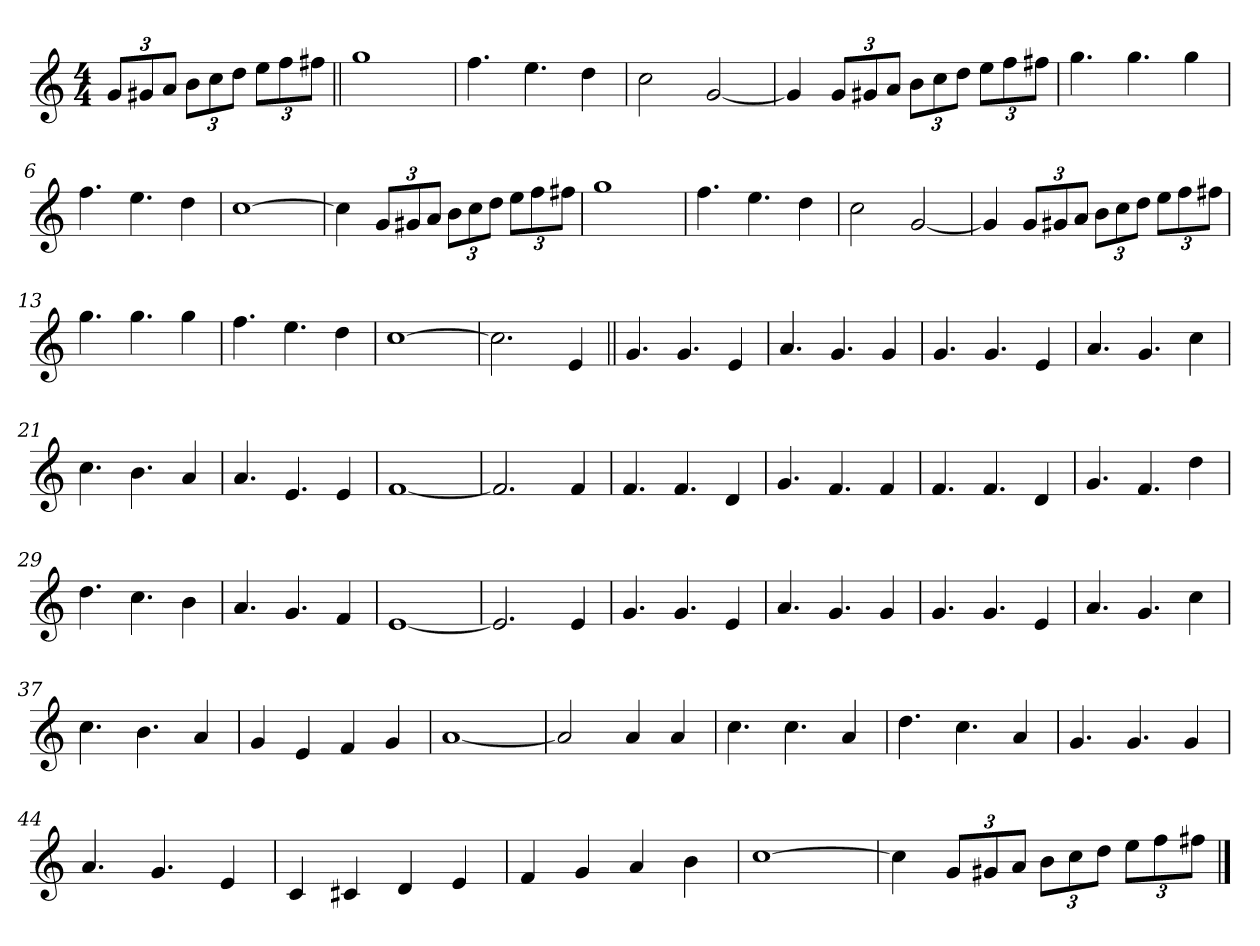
**kern
*part1
*staff1
*clefG2
*k[]
*C:
*M4/4
=
12g/L
12g#X/
12a/J
12b\L
12cc\
12dd\J
12ee\L
12ff\
12ff#X\J
=1||
1gg
=2
4.ff\
4.ee\
4dd\
=3
2cc\
[2g/
=4
4g/]
12g/L
12g#X/
12a/J
12b\L
12cc\
12dd\J
12ee\L
12ff\
12ff#X\J
=5
4.gg\
4.gg\
4gg\
=6
4.ff\
4.ee\
4dd\
!!LO:LB:g=z
=7
[1cc
=8
4cc\]
12g/L
12g#X/
12a/J
12b\L
12cc\
12dd\J
12ee\L
12ff\
12ff#X\J
=9
1gg
=10
4.ff\
4.ee\
4dd\
=11
2cc\
[2g/
=12
4g/]
12g/L
12g#X/
12a/J
12b\L
12cc\
12dd\J
12ee\L
12ff\
12ff#X\J
=13
4.gg\
4.gg\
4gg\
=14
4.ff\
4.ee\
4dd\
!!LO:LB:g=z
=15
[1cc
=16
2.cc\]
4e/
=17||
4.g/
4.g/
4e/
=18
4.a/
4.g/
4g/
=19
4.g/
4.g/
4e/
=20
4.a/
4.g/
4cc\
=21
4.cc\
4.b\
4a/
=22
4.a/
4.e/
4e/
!!LO:LB:g=z
=23
[1f
=24
2.f/]
4f/
=25
4.f/
4.f/
4d/
=26
4.g/
4.f/
4f/
=27
4.f/
4.f/
4d/
=28
4.g/
4.f/
4dd\
=29
4.dd\
4.cc\
4b\
=30
4.a/
4.g/
4f/
!!LO:LB:g=z
=31
[1e
=32
2.e/]
4e/
=33
4.g/
4.g/
4e/
=34
4.a/
4.g/
4g/
=35
4.g/
4.g/
4e/
=36
4.a/
4.g/
4cc\
=37
4.cc\
4.b\
4a/
=38
4g/
4e/
4f/
4g/
!!LO:LB:g=z
=39
[1a
=40
2a/]
4a/
4a/
=41
4.cc\
4.cc\
4a/
=42
4.dd\
4.cc\
4a/
=43
4.g/
4.g/
4g/
=44
4.a/
4.g/
4e/
=45
4c/
4c#X/
4d/
4e/
=46
4f/
4g/
4a/
4b\
!!LO:LB:g=z
=47
[1cc
=48
4cc\]
12g/L
12g#X/
12a/J
12b\L
12cc\
12dd\J
12ee\L
12ff\
12ff#X\J
==
*-
